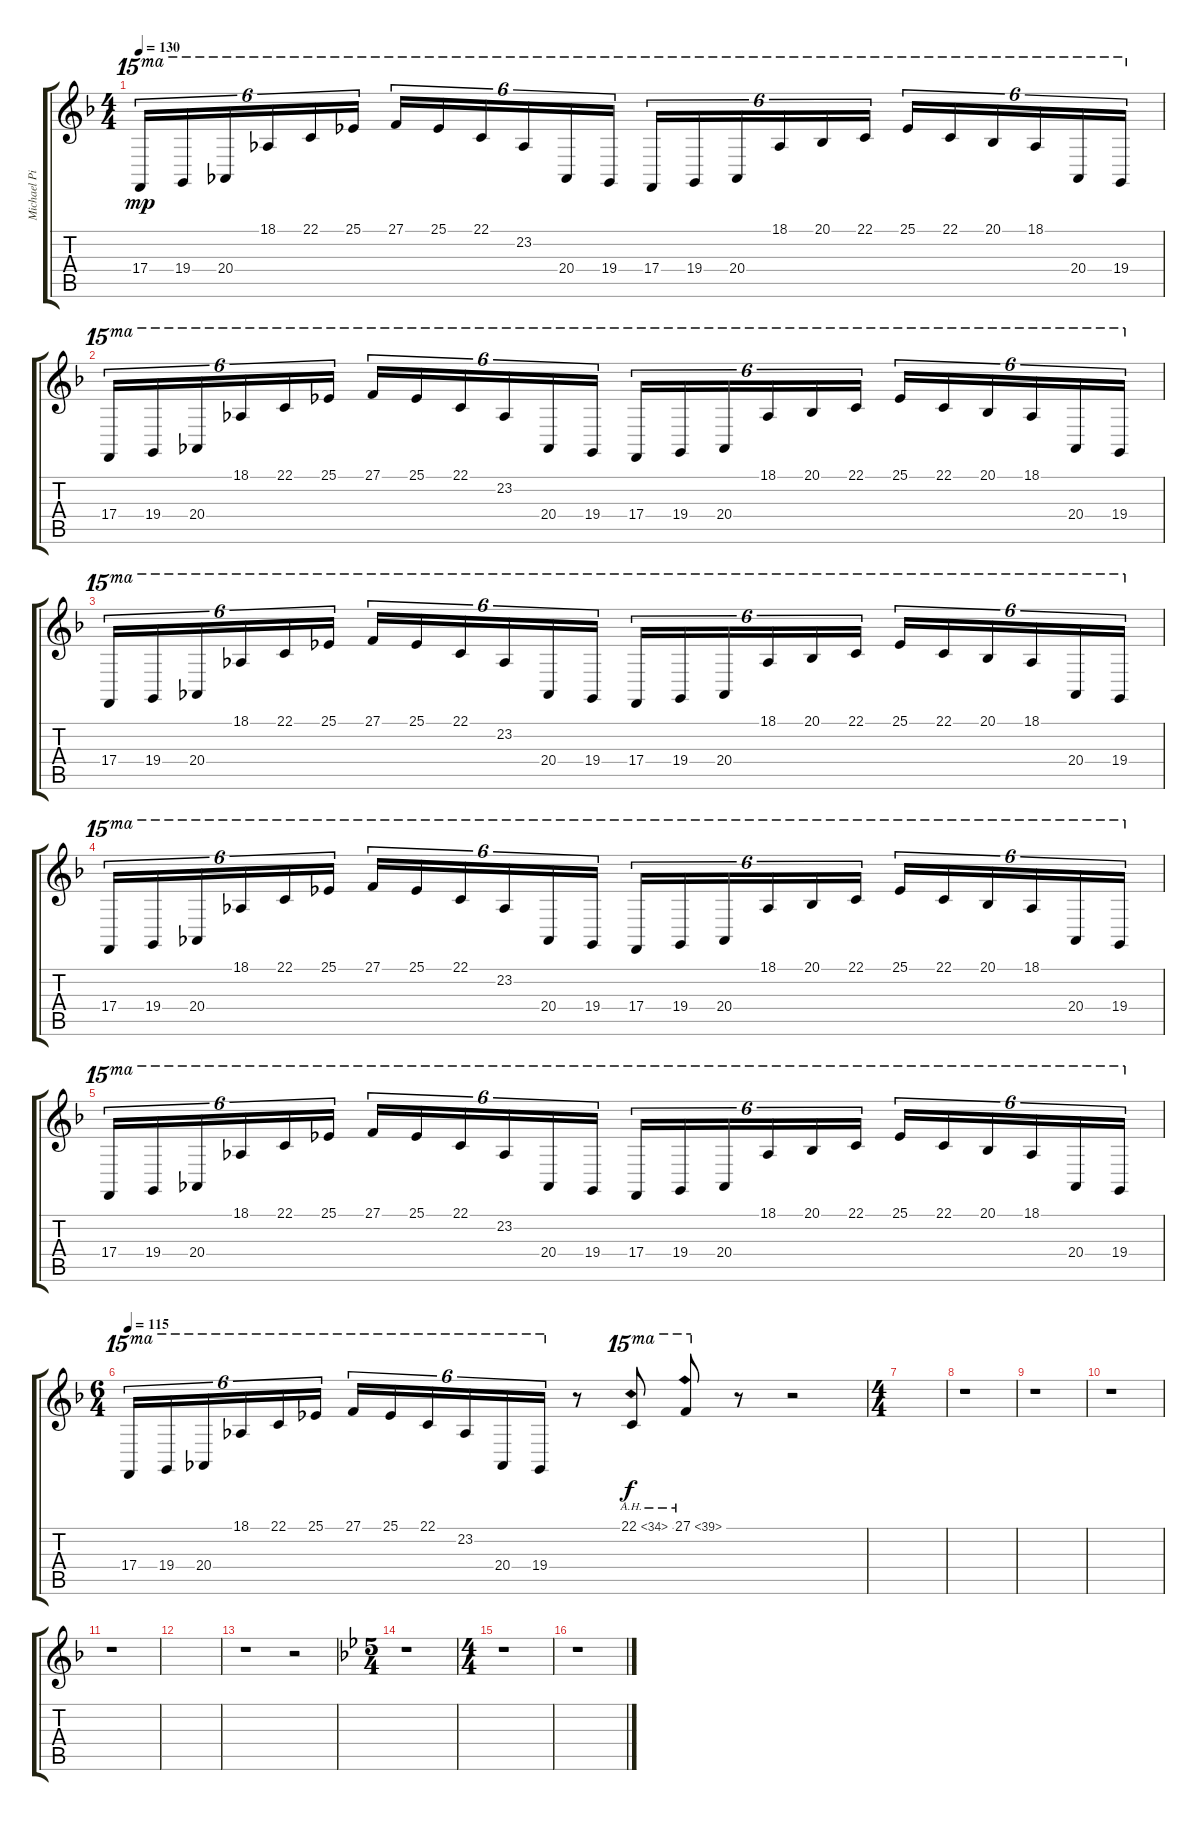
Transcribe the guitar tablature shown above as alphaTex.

\track ("Michael Pinnella (piano)" "Michael Pi") {instrument acousticgrandpiano}
\staff {score tabs}
\tuning (D4 A3 F3 C3 G2 D2) {hide}
\ts (4 4)
\tempo 130
\clef g2
\ks dminor
17.4.16{tu (6 4) ot 15ma dy mp} 19.4.16{tu (6 4) ot 15ma} 20.4.16{tu (6 4) ot 15ma} 18.1.16{tu (6 4) ot 15ma} 22.1.16{tu (6 4) ot 15ma} 25.1.16{tu (6 4) ot 15ma} 27.1.16{tu (6 4) ot 15ma} 25.1.16{tu (6 4) ot 15ma} 22.1.16{tu (6 4) ot 15ma} 23.2.16{tu (6 4) ot 15ma} 20.4.16{tu (6 4) ot 15ma} 19.4.16{tu (6 4) ot 15ma} 17.4.16{tu (6 4) ot 15ma} 19.4.16{tu (6 4) ot 15ma} 20.4.16{tu (6 4) ot 15ma} 18.1.16{tu (6 4) ot 15ma} 20.1.16{tu (6 4) ot 15ma} 22.1.16{tu (6 4) ot 15ma} 25.1.16{tu (6 4) ot 15ma} 22.1.16{tu (6 4) ot 15ma} 20.1.16{tu (6 4) ot 15ma} 18.1.16{tu (6 4) ot 15ma} 20.4.16{tu (6 4) ot 15ma} 19.4.16{tu (6 4) ot 15ma} |
17.4.16{tu (6 4) ot 15ma} 19.4.16{tu (6 4) ot 15ma} 20.4.16{tu (6 4) ot 15ma} 18.1.16{tu (6 4) ot 15ma} 22.1.16{tu (6 4) ot 15ma} 25.1.16{tu (6 4) ot 15ma} 27.1.16{tu (6 4) ot 15ma} 25.1.16{tu (6 4) ot 15ma} 22.1.16{tu (6 4) ot 15ma} 23.2.16{tu (6 4) ot 15ma} 20.4.16{tu (6 4) ot 15ma} 19.4.16{tu (6 4) ot 15ma} 17.4.16{tu (6 4) ot 15ma} 19.4.16{tu (6 4) ot 15ma} 20.4.16{tu (6 4) ot 15ma} 18.1.16{tu (6 4) ot 15ma} 20.1.16{tu (6 4) ot 15ma} 22.1.16{tu (6 4) ot 15ma} 25.1.16{tu (6 4) ot 15ma} 22.1.16{tu (6 4) ot 15ma} 20.1.16{tu (6 4) ot 15ma} 18.1.16{tu (6 4) ot 15ma} 20.4.16{tu (6 4) ot 15ma} 19.4.16{tu (6 4) ot 15ma} |
17.4.16{tu (6 4) ot 15ma} 19.4.16{tu (6 4) ot 15ma} 20.4.16{tu (6 4) ot 15ma} 18.1.16{tu (6 4) ot 15ma} 22.1.16{tu (6 4) ot 15ma} 25.1.16{tu (6 4) ot 15ma} 27.1.16{tu (6 4) ot 15ma} 25.1.16{tu (6 4) ot 15ma} 22.1.16{tu (6 4) ot 15ma} 23.2.16{tu (6 4) ot 15ma} 20.4.16{tu (6 4) ot 15ma} 19.4.16{tu (6 4) ot 15ma} 17.4.16{tu (6 4) ot 15ma} 19.4.16{tu (6 4) ot 15ma} 20.4.16{tu (6 4) ot 15ma} 18.1.16{tu (6 4) ot 15ma} 20.1.16{tu (6 4) ot 15ma} 22.1.16{tu (6 4) ot 15ma} 25.1.16{tu (6 4) ot 15ma} 22.1.16{tu (6 4) ot 15ma} 20.1.16{tu (6 4) ot 15ma} 18.1.16{tu (6 4) ot 15ma} 20.4.16{tu (6 4) ot 15ma} 19.4.16{tu (6 4) ot 15ma} |
17.4.16{tu (6 4) ot 15ma} 19.4.16{tu (6 4) ot 15ma} 20.4.16{tu (6 4) ot 15ma} 18.1.16{tu (6 4) ot 15ma} 22.1.16{tu (6 4) ot 15ma} 25.1.16{tu (6 4) ot 15ma} 27.1.16{tu (6 4) ot 15ma} 25.1.16{tu (6 4) ot 15ma} 22.1.16{tu (6 4) ot 15ma} 23.2.16{tu (6 4) ot 15ma} 20.4.16{tu (6 4) ot 15ma} 19.4.16{tu (6 4) ot 15ma} 17.4.16{tu (6 4) ot 15ma} 19.4.16{tu (6 4) ot 15ma} 20.4.16{tu (6 4) ot 15ma} 18.1.16{tu (6 4) ot 15ma} 20.1.16{tu (6 4) ot 15ma} 22.1.16{tu (6 4) ot 15ma} 25.1.16{tu (6 4) ot 15ma} 22.1.16{tu (6 4) ot 15ma} 20.1.16{tu (6 4) ot 15ma} 18.1.16{tu (6 4) ot 15ma} 20.4.16{tu (6 4) ot 15ma} 19.4.16{tu (6 4) ot 15ma} |
17.4.16{tu (6 4) ot 15ma} 19.4.16{tu (6 4) ot 15ma} 20.4.16{tu (6 4) ot 15ma} 18.1.16{tu (6 4) ot 15ma} 22.1.16{tu (6 4) ot 15ma} 25.1.16{tu (6 4) ot 15ma} 27.1.16{tu (6 4) ot 15ma} 25.1.16{tu (6 4) ot 15ma} 22.1.16{tu (6 4) ot 15ma} 23.2.16{tu (6 4) ot 15ma} 20.4.16{tu (6 4) ot 15ma} 19.4.16{tu (6 4) ot 15ma} 17.4.16{tu (6 4) ot 15ma} 19.4.16{tu (6 4) ot 15ma} 20.4.16{tu (6 4) ot 15ma} 18.1.16{tu (6 4) ot 15ma} 20.1.16{tu (6 4) ot 15ma} 22.1.16{tu (6 4) ot 15ma} 25.1.16{tu (6 4) ot 15ma} 22.1.16{tu (6 4) ot 15ma} 20.1.16{tu (6 4) ot 15ma} 18.1.16{tu (6 4) ot 15ma} 20.4.16{tu (6 4) ot 15ma} 19.4.16{tu (6 4) ot 15ma} |
\ts (6 4)
\tempo 122
\tempo 115
17.4.16{tu (6 4) ot 15ma} 19.4.16{tu (6 4) ot 15ma} 20.4.16{tu (6 4) ot 15ma} 18.1.16{tu (6 4) ot 15ma} 22.1.16{tu (6 4) ot 15ma} 25.1.16{tu (6 4) ot 15ma beam splitsecondary} 27.1.16{tu (6 4) ot 15ma} 25.1.16{tu (6 4) ot 15ma} 22.1.16{tu (6 4) ot 15ma} 23.2.16{tu (6 4) ot 15ma} 20.4.16{tu (6 4) ot 15ma} 19.4.16{tu (6 4) ot 15ma} r.8 22.1{ah 12}.8{ot 15ma dy f} 27.1{ah 12}.8{ot 15ma} r.8 r.2 |
\ts (4 4)
|
r.1 |
r.1 |
r.1 |
r.1 |
|
r.1 r.2 |
\ts (5 4)
\ks gminor
r.1 |
\ts (4 4)
r.1 |
r.1
